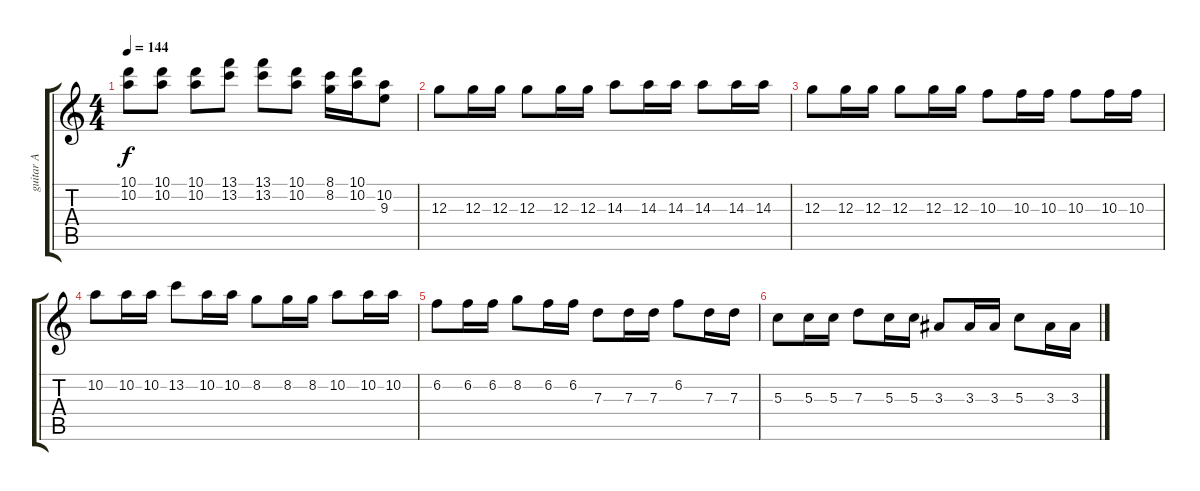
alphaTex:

\track ("guitar A" "guitar A") {instrument electricguitarjazz}
\staff {score tabs}
\tuning (E4 B3 G3 D3 A2 E2) {hide}
\ts (4 4)
\tempo 144
\clef g2
\ks c
(10.1{t} 10.2{t}).8{dy f} (10.1 10.2).8 (10.1 10.2).8 (13.1 13.2).8 (13.1 13.2).8 (10.1 10.2).8 (8.1 8.2).16 (10.1 10.2).16 (10.2 9.3).8 |
12.3.8 12.3.16 12.3.16 12.3.8 12.3.16 12.3.16 14.3.8 14.3.16 14.3.16 14.3.8 14.3.16 14.3.16 |
12.3.8 12.3.16 12.3.16 12.3.8 12.3.16 12.3.16 10.3.8 10.3.16 10.3.16 10.3.8 10.3.16 10.3.16 |
10.2.8 10.2.16 10.2.16 13.2.8 10.2.16 10.2.16 8.2.8 8.2.16 8.2.16 10.2.8 10.2.16 10.2.16 |
6.2.8 6.2.16 6.2.16 8.2.8 6.2.16 6.2.16 7.3.8 7.3.16 7.3.16 6.2.8 7.3.16 7.3.16 |
5.3.8 5.3.16 5.3.16 7.3.8 5.3.16 5.3.16 3.3.8 3.3.16 3.3.16 5.3.8 3.3.16 3.3.16
